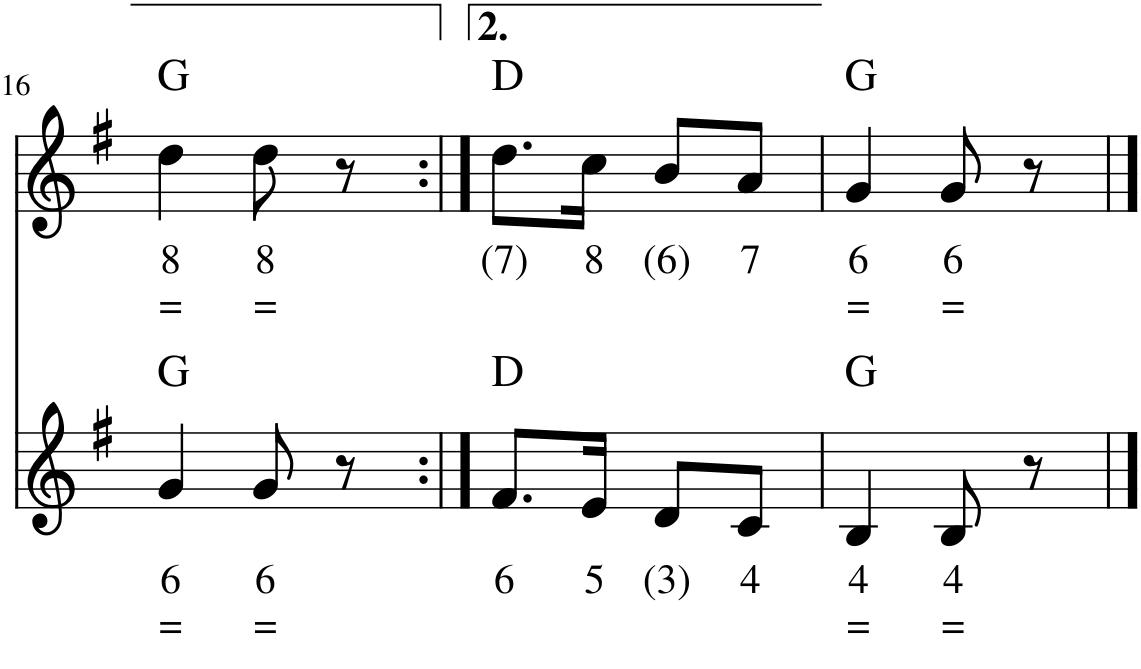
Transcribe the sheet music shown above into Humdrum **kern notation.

**kern	**text	**text	**harte	**kern	**text	**text	**harte
*part2	*part2	*part2	*part2	*part1	*part1	*part1	*part1
*staff2	*staff2	*staff2	*	*staff1	*staff1	*staff1	*
*I"Violin	*	*	*	*I"Flute	*	*	*
!!LO:PB:g=z
*clefG2	*	*	*	*clefG2	*	*	*
*k[f#]	*	*	*	*k[f#]	*	*	*
*M2/4	*	*	*	*M2/4	*	*	*
=16	=16	=16	=16	=16	=16	=16	=16
!	!LO:LY:b	!LO:LY:b	!	!	!LO:LY:b	!LO:LY:b	!
4g/	6	=	G:maj	4dd\	8	=	G:maj
!	!LO:LY:b	!LO:LY:b	!	!	!LO:LY:b	!LO:LY:b	!
8g/	6	=	.	8dd\	8	=	.
8r	.	.	.	8r	.	.	.
=17:|!	=17:|!	=17:|!	=17:|!	=17:|!	=17:|!	=17:|!	=17:|!
!	!LO:LY:b	!	!	!	!LO:LY:b	!	!
8.f#/L	6	.	D:maj	8.dd\L	(7)	.	D:maj
!	!LO:LY:b	!	!	!	!LO:LY:b	!	!
16e/Jk	5	.	.	16cc\Jk	8	.	.
!	!LO:LY:b	!	!	!	!LO:LY:b	!	!
8d/L	(3)	.	.	8b/L	(6)	.	.
!	!LO:LY:b	!	!	!	!LO:LY:b	!	!
8c/J	4	.	.	8a/J	7	.	.
=18	=18	=18	=18	=18	=18	=18	=18
!	!LO:LY:b	!LO:LY:b	!	!	!LO:LY:b	!LO:LY:b	!
4B/	4	=	G:maj	4g/	6	=	G:maj
!	!LO:LY:b	!LO:LY:b	!	!	!LO:LY:b	!LO:LY:b	!
8B/	4	=	.	8g/	6	=	.
8r	.	.	.	8r	.	.	.
==	==	==	==	==	==	==	==
*-	*-	*-	*-	*-	*-	*-	*-
